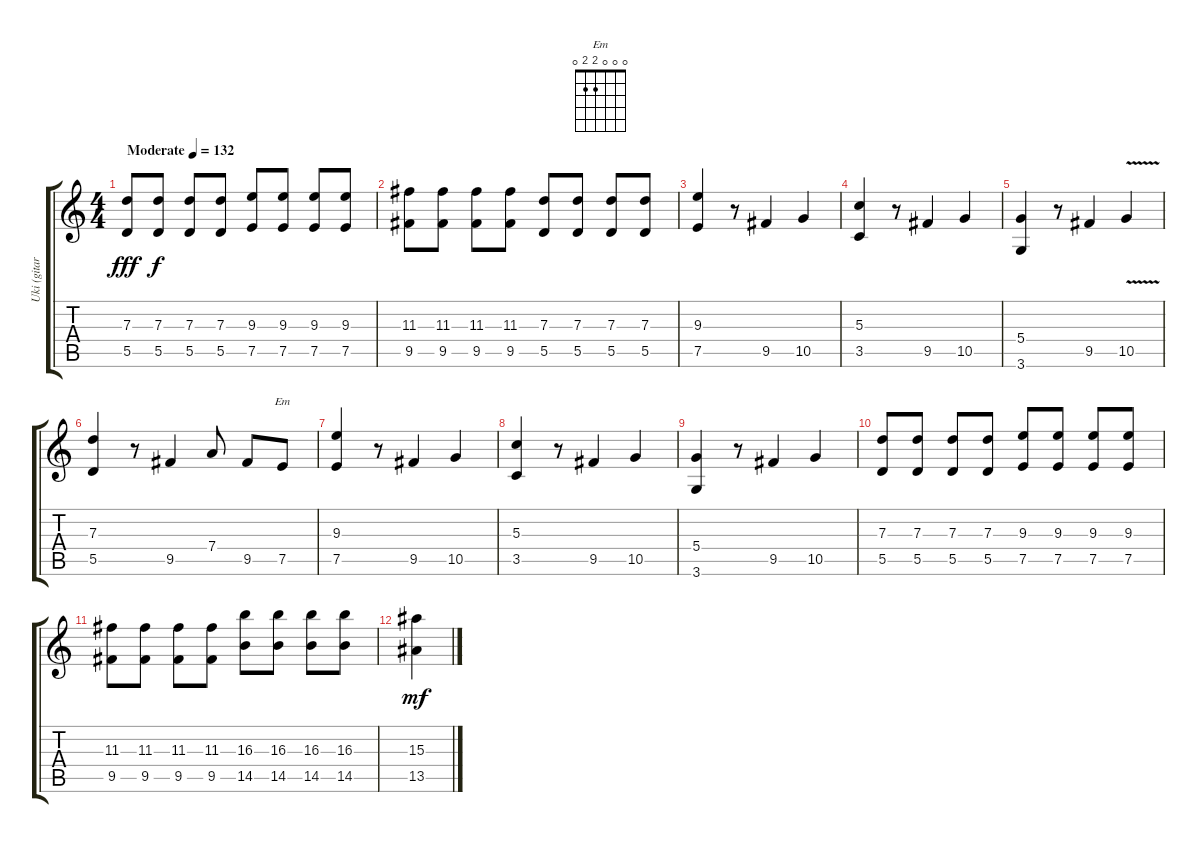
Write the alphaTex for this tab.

\track ("Uki (gitar)" "Uki (gitar") {instrument overdrivenguitar}
\staff {score tabs}
\tuning (E4 B3 G3 D3 A2 E2) {hide}
\chord ("Em" 0 0 0 2 2 0)
\ts (4 4)
\tempo (132 "Moderate")
\clef g2
\ks c
(7.3 5.5).8{dy fff instrument overdrivenguitar} (7.3 5.5).8{dy f} (7.3 5.5).8 (7.3 5.5).8 (9.3 7.5).8 (9.3 7.5).8 (9.3 7.5).8 (9.3 7.5).8 |
(11.3 9.5).8 (11.3 9.5).8 (11.3 9.5).8 (11.3 9.5).8 (7.3 5.5).8 (7.3 5.5).8 (7.3 5.5).8 (7.3 5.5).8 |
(9.3 7.5).4 r.8 9.5.4 10.5.4 |
(5.3 3.5).4 r.8 9.5.4 10.5.4 |
(5.4 3.6).4 r.8 9.5.4 10.5{v}.4 |
(7.3 5.5).4 r.8 9.5.4 7.4.8 9.5.8 7.5.8{ch "Em"} |
(9.3 7.5).4 r.8 9.5.4 10.5.4 |
(5.3 3.5).4 r.8 9.5.4 10.5.4 |
(5.4 3.6).4 r.8 9.5.4 10.5.4 |
(7.3 5.5).8 (7.3 5.5).8 (7.3 5.5).8 (7.3 5.5).8 (9.3 7.5).8 (9.3 7.5).8 (9.3 7.5).8 (9.3 7.5).8 |
(11.3 9.5).8 (11.3 9.5).8 (11.3 9.5).8 (11.3 9.5).8 (16.3 14.5).8 (16.3 14.5).8 (16.3 14.5).8 (16.3 14.5).8 |
(15.3 13.5).4{dy mf}
